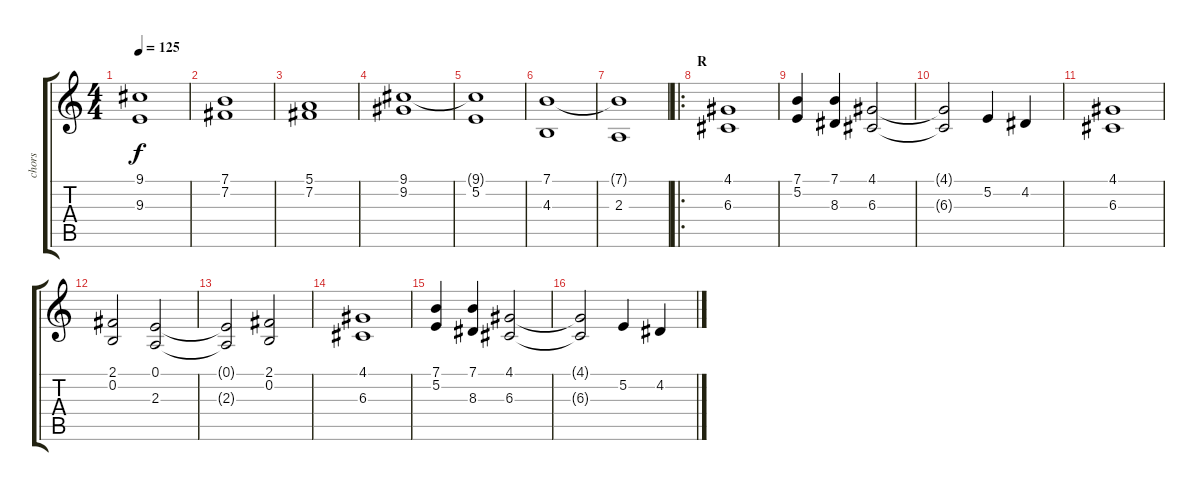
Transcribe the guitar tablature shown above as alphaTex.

\track ("chors" "chors") {instrument choiraahs}
\staff {score tabs}
\tuning (E4 B3 G3 D3 A2 E2) {hide}
\ts (4 4)
\tempo 125
\clef g2
\ks c
(9.1{t} 9.3).1{dy f} |
(7.1 7.2).1 |
(5.1 7.2).1 |
(9.1 9.2).1 |
(9.1{t} 5.2).1 |
(7.1 4.3).1 |
(7.1{t} 2.3).1 |
\ro
\section ("" "R")
(4.1 6.3).1{instrument choiraahs} |
(7.1 5.2).4 (7.1 8.3).4 (4.1 6.3).2 |
(4.1{t} 6.3{t}).2 5.2.4 4.2.4 |
(4.1 6.3).1 |
(2.1 0.2).2 (0.1 2.3).2 |
(0.1{t} 2.3{t}).2 (2.1 0.2).2 |
(4.1 6.3).1{instrument choiraahs} |
(7.1 5.2).4 (7.1 8.3).4 (4.1 6.3).2 |
(4.1{t} 6.3{t}).2 5.2.4 4.2.4
